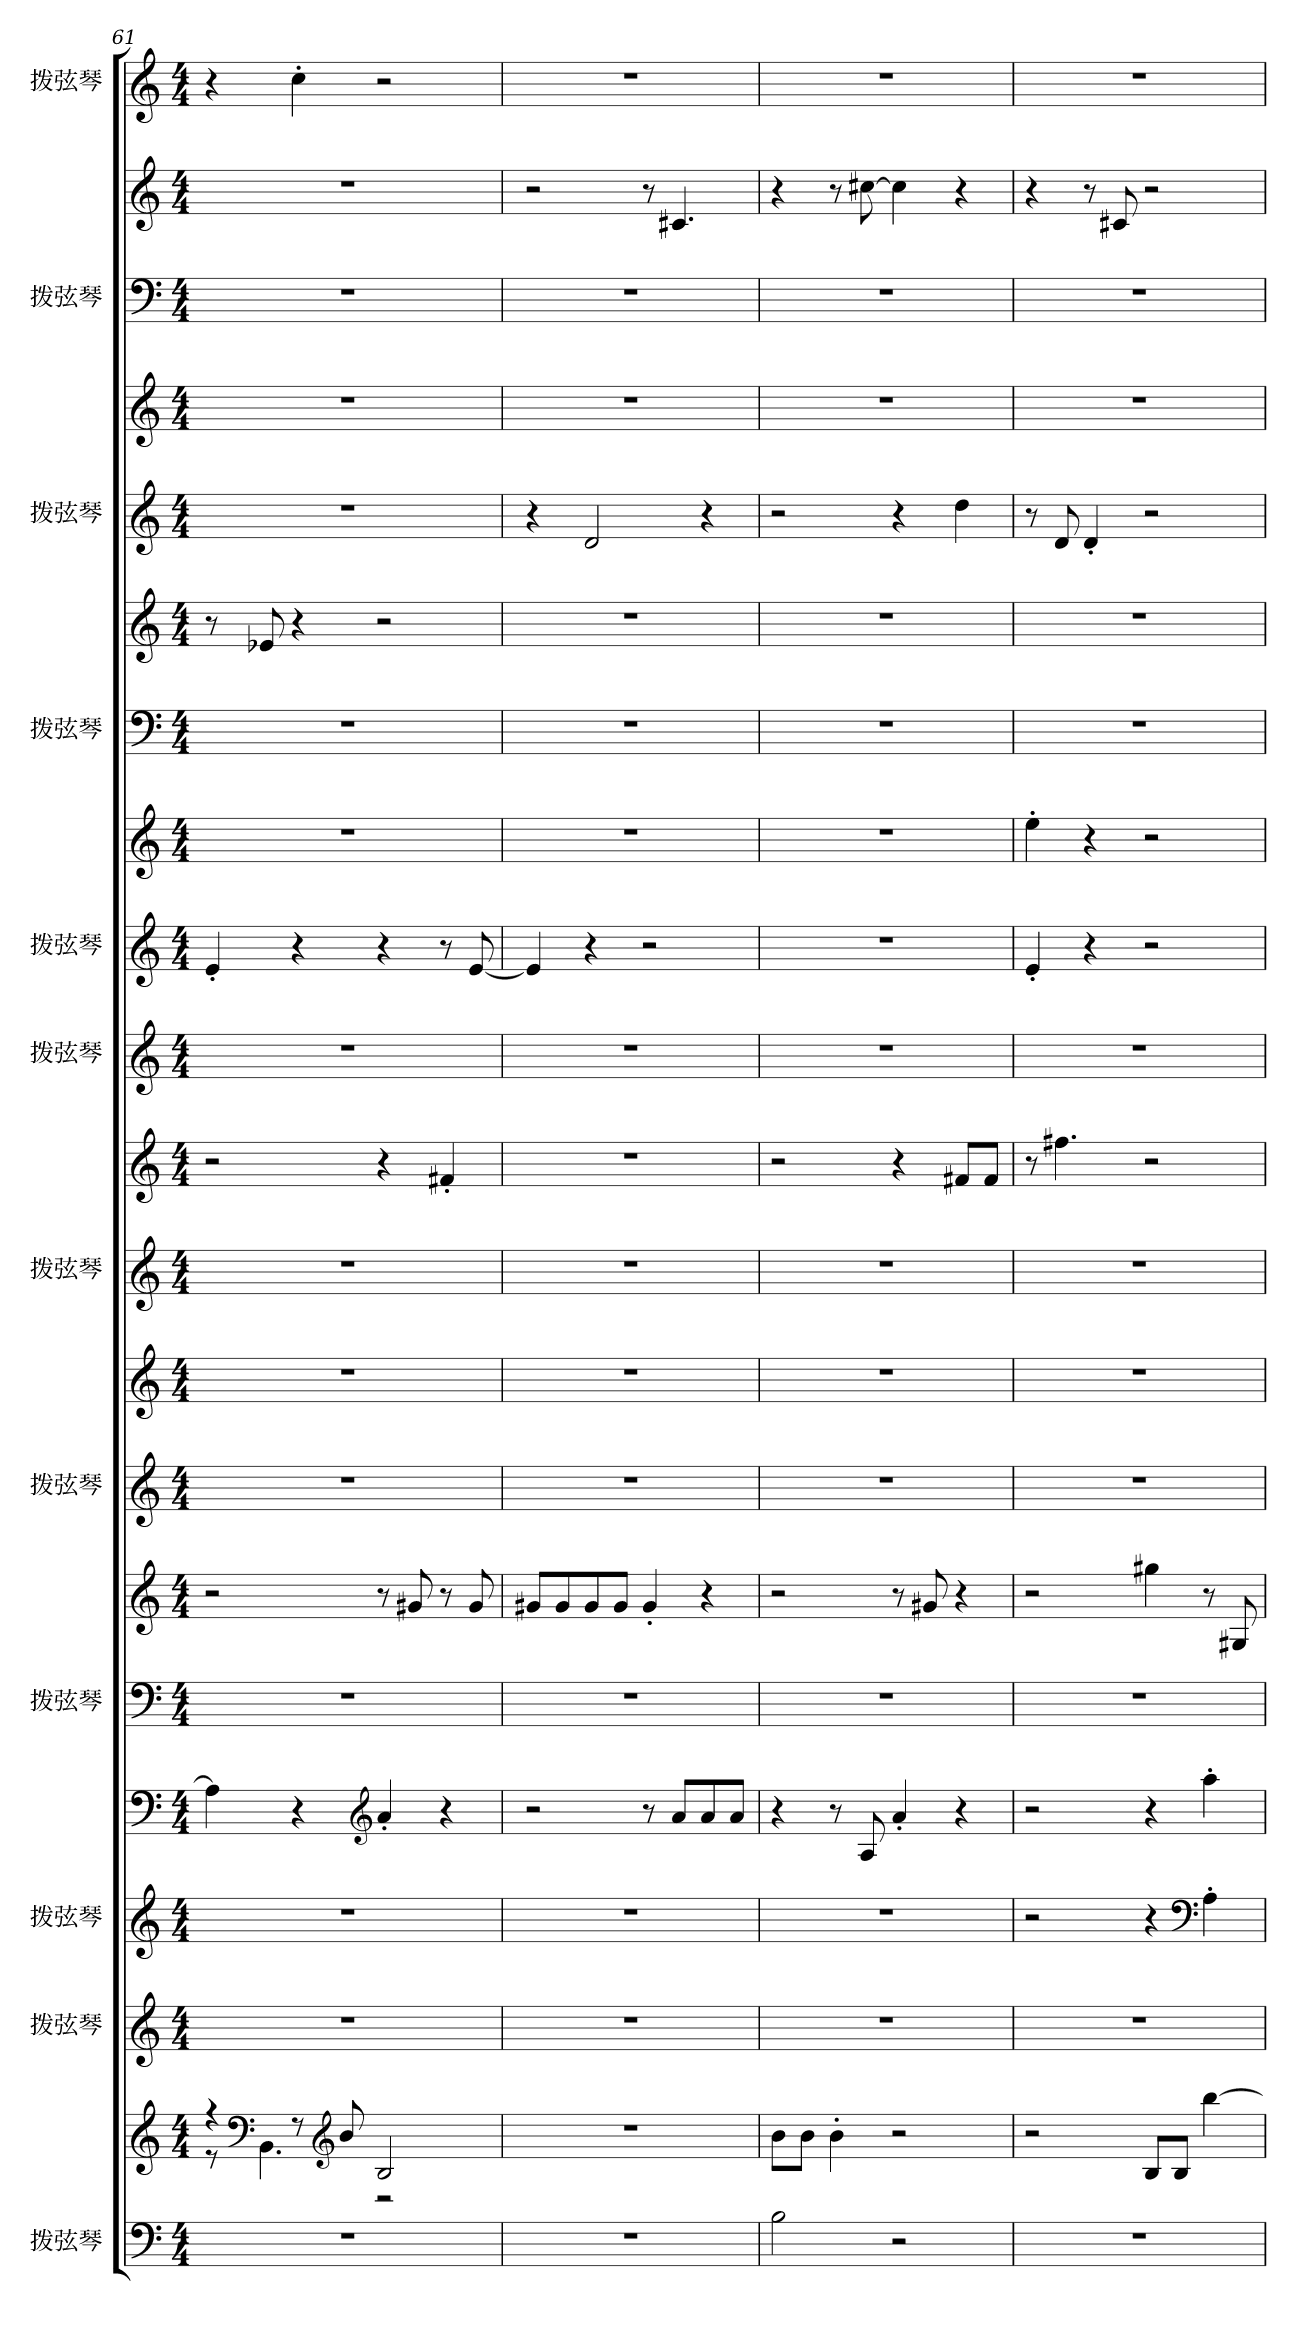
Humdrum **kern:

**kern	**kern	**kern	**kern	**kern	**kern	**kern	**kern	**kern	**kern	**kern	**kern	**kern	**kern	**kern	**kern	**kern	**kern	**kern	**kern	**kern
*part12	*part12	*part11	*part10	*part10	*part9	*part9	*part8	*part8	*part7	*part7	*part6	*part5	*part5	*part4	*part4	*part3	*part3	*part2	*part2	*part1
*staff21	*staff20	*staff19	*staff18	*staff17	*staff16	*staff15	*staff14	*staff13	*staff12	*staff11	*staff10	*staff9	*staff8	*staff7	*staff6	*staff5	*staff4	*staff3	*staff2	*staff1
*I"拨弦琴	*	*I"拨弦琴	*I"拨弦琴	*	*I"拨弦琴	*	*I"拨弦琴	*	*I"拨弦琴	*	*I"拨弦琴	*I"拨弦琴	*	*I"拨弦琴	*	*I"拨弦琴	*	*I"拨弦琴	*	*I"拨弦琴
*clefF4	*clefG2	*clefG2	*clefG2	*clefF4	*clefF4	*clefG2	*clefG2	*clefG2	*clefG2	*clefG2	*clefG2	*clefG2	*clefG2	*clefF4	*clefG2	*clefG2	*clefG2	*clefF4	*clefG2	*clefG2
*k[]	*k[]	*k[]	*k[]	*k[]	*k[]	*k[]	*k[]	*k[]	*k[]	*k[]	*k[]	*k[]	*k[]	*k[]	*k[]	*k[]	*k[]	*k[]	*k[]	*k[]
*M4/4	*M4/4	*M4/4	*M4/4	*M4/4	*M4/4	*M4/4	*M4/4	*M4/4	*M4/4	*M4/4	*M4/4	*M4/4	*M4/4	*M4/4	*M4/4	*M4/4	*M4/4	*M4/4	*M4/4	*M4/4
=61	=61	=61	=61	=61	=61	=61	=61	=61	=61	=61	=61	=61	=61	=61	=61	=61	=61	=61	=61	=61
*	*^	*	*	*	*	*	*	*	*	*	*	*	*	*	*	*	*	*	*	*
1r	4r	8r	1r	1r	4A\]	1r	2r	1r	1r	1r	2r	1r	4e'/	1r	1r	8r	1r	1r	1r	1r	4r
*	*clefF4	*	*	*	*	*	*	*	*	*	*	*	*	*	*	*	*	*	*	*	*
.	.	4.BB\	.	.	.	.	.	.	.	.	.	.	.	.	.	8e-X/	.	.	.	.	.
.	8r	.	.	.	4r	.	.	.	.	.	.	.	4r	.	.	4r	.	.	.	.	4cc'\
*	*clefG2	*	*	*	*	*	*	*	*	*	*	*	*	*	*	*	*	*	*	*	*
.	8b/	.	.	.	.	.	.	.	.	.	.	.	.	.	.	.	.	.	.	.	.
*	*	*	*	*	*clefG2	*	*	*	*	*	*	*	*	*	*	*	*	*	*	*	*
.	2B/	2r	.	.	4a'/	.	8r	.	.	.	4r	.	4r	.	.	2r	.	.	.	.	2r
.	.	.	.	.	.	.	8g#X/	.	.	.	.	.	.	.	.	.	.	.	.	.	.
.	.	.	.	.	4r	.	8r	.	.	.	4f#X'/	.	8r	.	.	.	.	.	.	.	.
.	.	.	.	.	.	.	8g#/	.	.	.	.	.	[8e/	.	.	.	.	.	.	.	.
*	*v	*v	*	*	*	*	*	*	*	*	*	*	*	*	*	*	*	*	*	*	*
!!LO:PB:g=z
=62	=62	=62	=62	=62	=62	=62	=62	=62	=62	=62	=62	=62	=62	=62	=62	=62	=62	=62	=62	=62
1r	1r	1r	1r	2r	1r	8g#X/L	1r	1r	1r	1r	1r	4e/]	1r	1r	1r	4r	1r	1r	2r	1r
.	.	.	.	.	.	8g#/	.	.	.	.	.	.	.	.	.	.	.	.	.	.
.	.	.	.	.	.	8g#/	.	.	.	.	.	4r	.	.	.	2d/	.	.	.	.
.	.	.	.	.	.	8g#/J	.	.	.	.	.	.	.	.	.	.	.	.	.	.
.	.	.	.	8r	.	4g#'/	.	.	.	.	.	2r	.	.	.	.	.	.	8r	.
.	.	.	.	8a/L	.	.	.	.	.	.	.	.	.	.	.	.	.	.	4.c#X/	.
.	.	.	.	8a/	.	4r	.	.	.	.	.	.	.	.	.	4r	.	.	.	.
.	.	.	.	8a/J	.	.	.	.	.	.	.	.	.	.	.	.	.	.	.	.
=63	=63	=63	=63	=63	=63	=63	=63	=63	=63	=63	=63	=63	=63	=63	=63	=63	=63	=63	=63	=63
2B\	8b\L	1r	1r	4r	1r	2r	1r	1r	1r	2r	1r	1r	1r	1r	1r	2r	1r	1r	4r	1r
.	8b\J	.	.	.	.	.	.	.	.	.	.	.	.	.	.	.	.	.	.	.
.	4b'\	.	.	8r	.	.	.	.	.	.	.	.	.	.	.	.	.	.	8r	.
.	.	.	.	8A/	.	.	.	.	.	.	.	.	.	.	.	.	.	.	[8cc#X\	.
2r	2r	.	.	4a'/	.	8r	.	.	.	4r	.	.	.	.	.	4r	.	.	4cc#\]	.
.	.	.	.	.	.	8g#X/	.	.	.	.	.	.	.	.	.	.	.	.	.	.
.	.	.	.	4r	.	4r	.	.	.	8f#X/L	.	.	.	.	.	4dd\	.	.	4r	.
.	.	.	.	.	.	.	.	.	.	8f#/J	.	.	.	.	.	.	.	.	.	.
=64	=64	=64	=64	=64	=64	=64	=64	=64	=64	=64	=64	=64	=64	=64	=64	=64	=64	=64	=64	=64
1r	2r	1r	2r	2r	1r	2r	1r	1r	1r	8r	1r	4e'/	4ee'\	1r	1r	8r	1r	1r	4r	1r
.	.	.	.	.	.	.	.	.	.	4.ff#X\	.	.	.	.	.	8d/	.	.	.	.
.	.	.	.	.	.	.	.	.	.	.	.	4r	4r	.	.	4d'/	.	.	8r	.
.	.	.	.	.	.	.	.	.	.	.	.	.	.	.	.	.	.	.	8c#X/	.
.	8B/L	.	4r	4r	.	4gg#X\	.	.	.	2r	.	2r	2r	.	.	2r	.	.	2r	.
.	8B/J	.	.	.	.	.	.	.	.	.	.	.	.	.	.	.	.	.	.	.
*	*	*	*clefF4	*	*	*	*	*	*	*	*	*	*	*	*	*	*	*	*	*
.	[4bb\	.	4A'\	4aa'\	.	8r	.	.	.	.	.	.	.	.	.	.	.	.	.	.
.	.	.	.	.	.	8G#X/	.	.	.	.	.	.	.	.	.	.	.	.	.	.
=	=	=	=	=	=	=	=	=	=	=	=	=	=	=	=	=	=	=	=	=
*-	*-	*-	*-	*-	*-	*-	*-	*-	*-	*-	*-	*-	*-	*-	*-	*-	*-	*-	*-	*-
